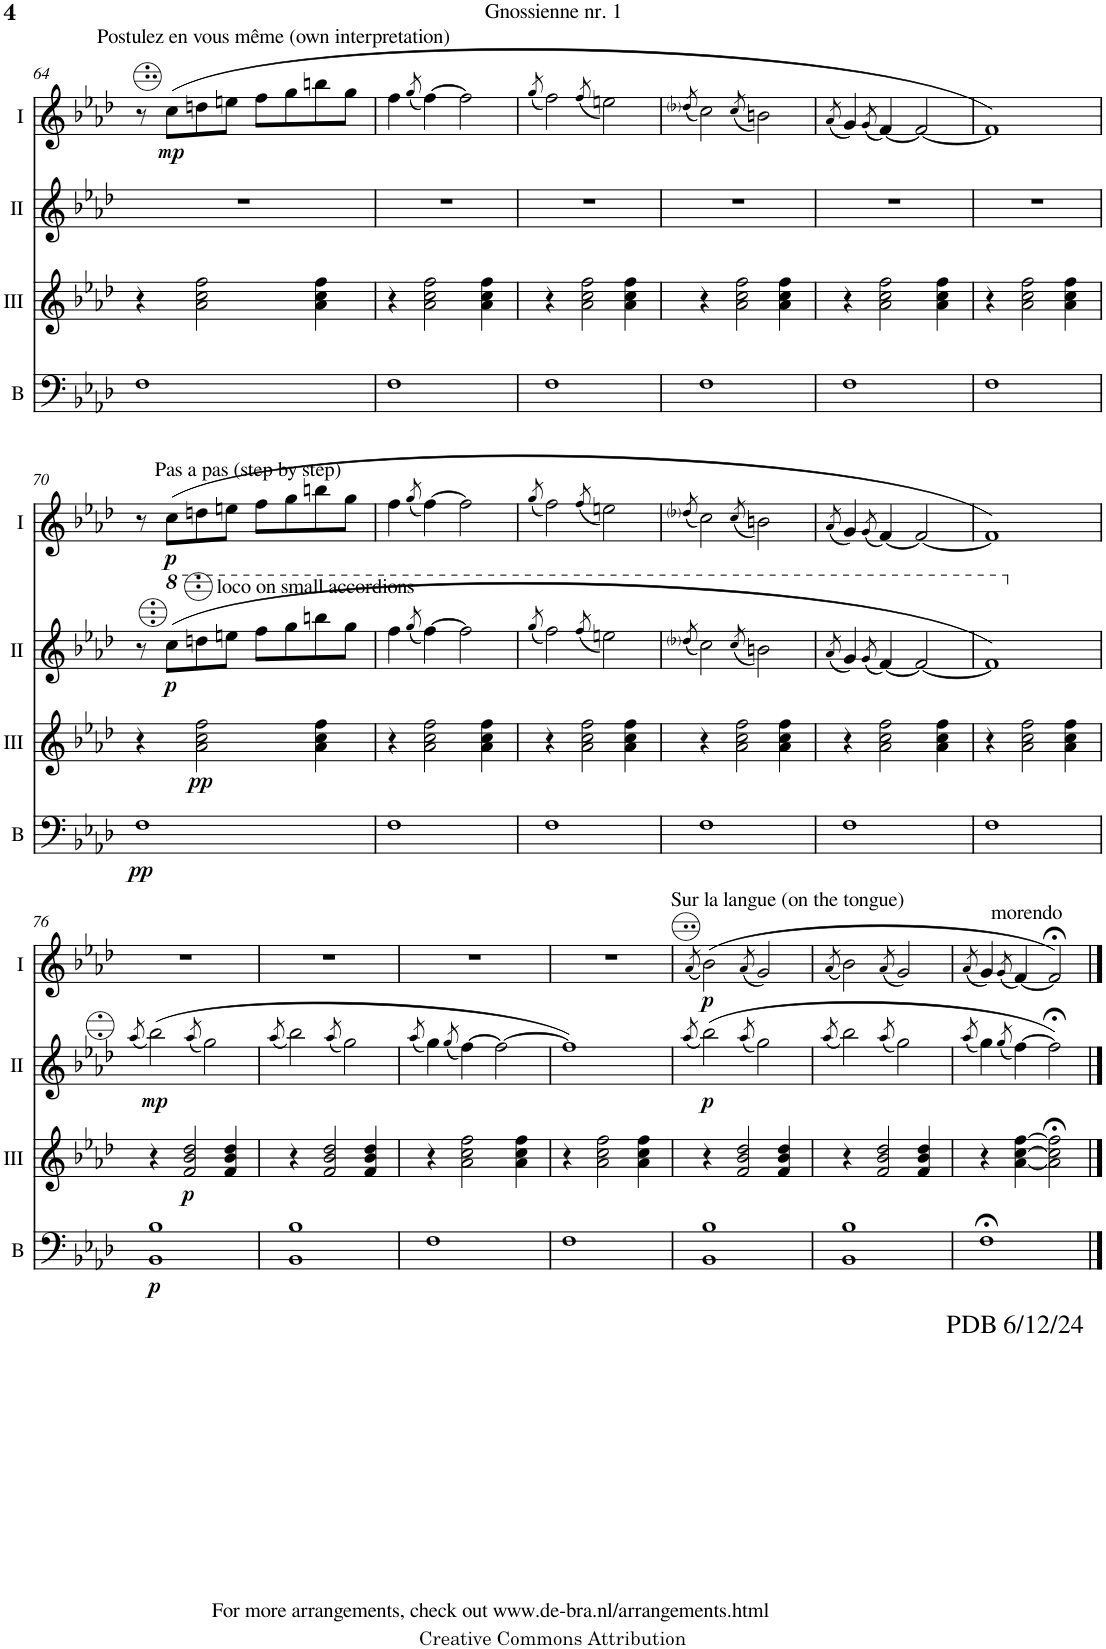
**kern	**dynam	**kern	**dynam	**kern	**dynam	**kern	**dynam
*part4	*part4	*part3	*part3	*part2	*part2	*part1	*part1
*staff4	*staff4	*staff3	*staff3	*staff2	*staff2	*staff1	*staff1
*I"Bass	*	*I"Acc. 3	*	*I"Acc. 2	*	*I"Acc. 1	*
*I'B	*	*	*	*	*	*	*
!!LO:PB:g=z
*clefF4	*	*clefG2	*	*clefG2	*	*clefG2	*
*Trd7c12	*	*Trd7c12	*	*	*	*	*
*k[b-e-a-d-]	*	*k[b-e-a-d-]	*	*k[b-e-a-d-]	*	*k[b-e-a-d-]	*
*M4/4	*	*M4/4	*	*M4/4	*	*M4/4	*
*met(c)	*	*met(c)	*	*met(c)	*	*met(c)	*
=64	=64	=64	=64	=64	=64	=64	=64
1F	.	4r	.	1r	.	8r	.
!	!	!	!	!	!	!LO:TX:a:t=Postulez en vous même (own interpretation)	!
!	!	!	!	!	!	!	!LO:DY:b
.	.	.	.	.	.	(8cc\L	mp
.	.	2a-\ 2cc\ 2ff\	.	.	.	8ddn\	.
.	.	.	.	.	.	8een\J	.
.	.	.	.	.	.	8ff\L	.
.	.	.	.	.	.	8gg\	.
.	.	4a-\ 4cc\ 4ff\	.	.	.	8bbn\	.
.	.	.	.	.	.	8gg\J	.
=65	=65	=65	=65	=65	=65	=65	=65
1F	.	4r	.	1r	.	4ff\	.
.	.	.	.	.	.	(8qgg/	.
.	.	2a-\ 2cc\ 2ff\	.	.	.	[4ff\)	.
.	.	.	.	.	.	2ff\]	.
.	.	4a-\ 4cc\ 4ff\	.	.	.	.	.
=66	=66	=66	=66	=66	=66	=66	=66
.	.	.	.	.	.	(8qgg/	.
1F	.	4r	.	1r	.	2ff\)	.
.	.	2a-\ 2cc\ 2ff\	.	.	.	.	.
.	.	.	.	.	.	(8qff/	.
.	.	.	.	.	.	2een\)	.
.	.	4a-\ 4cc\ 4ff\	.	.	.	.	.
=67	=67	=67	=67	=67	=67	=67	=67
.	.	.	.	.	.	(8qdd-i/	.
1F	.	4r	.	1r	.	2cc\)	.
.	.	2a-\ 2cc\ 2ff\	.	.	.	.	.
.	.	.	.	.	.	(8qcc/	.
.	.	.	.	.	.	2bn\)	.
.	.	4a-\ 4cc\ 4ff\	.	.	.	.	.
=68	=68	=68	=68	=68	=68	=68	=68
.	.	.	.	.	.	(8qa-/	.
1F	.	4r	.	1r	.	4g/)	.
.	.	.	.	.	.	(8qg/	.
.	.	2a-\ 2cc\ 2ff\	.	.	.	[4f/)	.
.	.	.	.	.	.	2f/_	.
.	.	4a-\ 4cc\ 4ff\	.	.	.	.	.
=69	=69	=69	=69	=69	=69	=69	=69
1F	.	4r	.	1r	.	1f])	.
.	.	2a-\ 2cc\ 2ff\	.	.	.	.	.
.	.	4a-\ 4cc\ 4ff\	.	.	.	.	.
!!LO:LB:g=z
=70	=70	=70	=70	=70	=70	=70	=70
!	!LO:DY:b	!	!	!	!	!	!
1F	pp	4r	.	8r	.	8r	.
*	*	*	*	*8va	*	*	*
!	!	!	!	!	!	!LO:TX:a:t=Pas a pas (step by step)	!
!	!	!	!	!LO:TX:a:t=loco on small accordions	!	!	!
!	!	!	!	!	!LO:DY:b	!	!LO:DY:b
.	.	.	.	(8ccc\L	p	(8cc\L	p
!	!	!	!LO:DY:b	!	!	!	!
.	.	2a-\ 2cc\ 2ff\	pp	8dddn\	.	8ddn\	.
.	.	.	.	8eeen\J	.	8een\J	.
.	.	.	.	8fff\L	.	8ff\L	.
.	.	.	.	8ggg\	.	8gg\	.
.	.	4a-\ 4cc\ 4ff\	.	8bbbn\	.	8bbn\	.
.	.	.	.	8ggg\J	.	8gg\J	.
=71	=71	=71	=71	=71	=71	=71	=71
1F	.	4r	.	4fff\	.	4ff\	.
.	.	.	.	(8qggg/	.	(8qgg/	.
.	.	2a-\ 2cc\ 2ff\	.	[4fff\)	.	[4ff\)	.
.	.	.	.	2fff\]	.	2ff\]	.
.	.	4a-\ 4cc\ 4ff\	.	.	.	.	.
=72	=72	=72	=72	=72	=72	=72	=72
.	.	.	.	(8qggg/	.	(8qgg/	.
1F	.	4r	.	2fff\)	.	2ff\)	.
.	.	2a-\ 2cc\ 2ff\	.	.	.	.	.
.	.	.	.	(8qfff/	.	(8qff/	.
.	.	.	.	2eeen\)	.	2een\)	.
.	.	4a-\ 4cc\ 4ff\	.	.	.	.	.
=73	=73	=73	=73	=73	=73	=73	=73
.	.	.	.	(8qddd-i/	.	(8qdd-i/	.
1F	.	4r	.	2ccc\)	.	2cc\)	.
.	.	2a-\ 2cc\ 2ff\	.	.	.	.	.
.	.	.	.	(8qccc/	.	(8qcc/	.
.	.	.	.	2bbn\)	.	2bn\)	.
.	.	4a-\ 4cc\ 4ff\	.	.	.	.	.
=74	=74	=74	=74	=74	=74	=74	=74
.	.	.	.	(8qaa-/	.	(8qa-/	.
1F	.	4r	.	4gg/)	.	4g/)	.
.	.	.	.	(8qgg/	.	(8qg/	.
.	.	2a-\ 2cc\ 2ff\	.	[4ff/)	.	[4f/)	.
.	.	.	.	2ff/_	.	2f/_	.
.	.	4a-\ 4cc\ 4ff\	.	.	.	.	.
=75	=75	=75	=75	=75	=75	=75	=75
1F	.	4r	.	1ff])	.	1f])	.
.	.	2a-\ 2cc\ 2ff\	.	.	.	.	.
.	.	4a-\ 4cc\ 4ff\	.	.	.	.	.
!!LO:LB:g=z
=76	=76	=76	=76	=76	=76	=76	=76
*	*	*	*	*X8va	*	*	*
.	.	.	.	(8qa-/	.	.	.
!	!LO:DY:b	!	!	!	!LO:DY:b	!	!
1BB- 1B-	p	4r	.	(2b-\)	mp	1r	.
!	!	!	!LO:DY:b	!	!	!	!
.	.	2f/ 2b-/ 2dd-/	p	.	.	.	.
.	.	.	.	(8qa-/	.	.	.
.	.	.	.	2g\)	.	.	.
.	.	4f/ 4b-/ 4dd-/	.	.	.	.	.
=77	=77	=77	=77	=77	=77	=77	=77
.	.	.	.	(8qa-/	.	.	.
1BB- 1B-	.	4r	.	2b-\)	.	1r	.
.	.	2f/ 2b-/ 2dd-/	.	.	.	.	.
.	.	.	.	(8qa-/	.	.	.
.	.	.	.	2g\)	.	.	.
.	.	4f/ 4b-/ 4dd-/	.	.	.	.	.
=78	=78	=78	=78	=78	=78	=78	=78
.	.	.	.	(8qa-/	.	.	.
1F	.	4r	.	4g\)	.	1r	.
.	.	.	.	(8qg/	.	.	.
.	.	2a-\ 2cc\ 2ff\	.	[4f\)	.	.	.
.	.	.	.	2f\_	.	.	.
.	.	4a-\ 4cc\ 4ff\	.	.	.	.	.
=79	=79	=79	=79	=79	=79	=79	=79
1F	.	4r	.	1f])	.	1r	.
.	.	2a-\ 2cc\ 2ff\	.	.	.	.	.
.	.	4a-\ 4cc\ 4ff\	.	.	.	.	.
=80	=80	=80	=80	=80	=80	=80	=80
.	.	.	.	(8qa-/	.	(8qa-/	.
!	!	!	!	!	!	!LO:TX:a:t=Sur la langue (on the tongue)	!
!	!	!	!	!	!LO:DY:b	!	!LO:DY:b
1BB- 1B-	.	4r	.	(2b-\)	p	(2b-\)	p
.	.	2f/ 2b-/ 2dd-/	.	.	.	.	.
.	.	.	.	(8qa-/	.	(8qa-/	.
.	.	.	.	2g\)	.	2g/)	.
.	.	4f/ 4b-/ 4dd-/	.	.	.	.	.
=81	=81	=81	=81	=81	=81	=81	=81
.	.	.	.	(8qa-/	.	(8qa-/	.
1BB- 1B-	.	4r	.	2b-\)	.	2b-\)	.
.	.	2f/ 2b-/ 2dd-/	.	.	.	.	.
.	.	.	.	(8qa-/	.	(8qa-/	.
.	.	.	.	2g\)	.	2g/)	.
.	.	4f/ 4b-/ 4dd-/	.	.	.	.	.
=82	=82	=82	=82	=82	=82	=82	=82
.	.	.	.	(8qa-/	.	(8qa-/	.
!	!	!	!	!	!	!LO:TX:b:t=For more arrangements, check out www.de-bra.nl/arrangements.html	!
!	!	!	!	!	!	!LO:TX:b:t=PDB 6/12/24	!
1F;<	.	4r	.	4g\)	.	4g/)	.
.	.	.	.	(8qg/	.	(8qg/	.
!	!	!	!	!	!	!LO:TX:a:t=morendo	!
.	.	[4a-\ [4cc\ [4ff\	.	[4f\)	.	[4f/)	.
.	.	2a-\];< 2cc\];< 2ff\];<	.	2f;<\])	.	2f;</])	.
==	==	==	==	==	==	==	==
*-	*-	*-	*-	*-	*-	*-	*-
